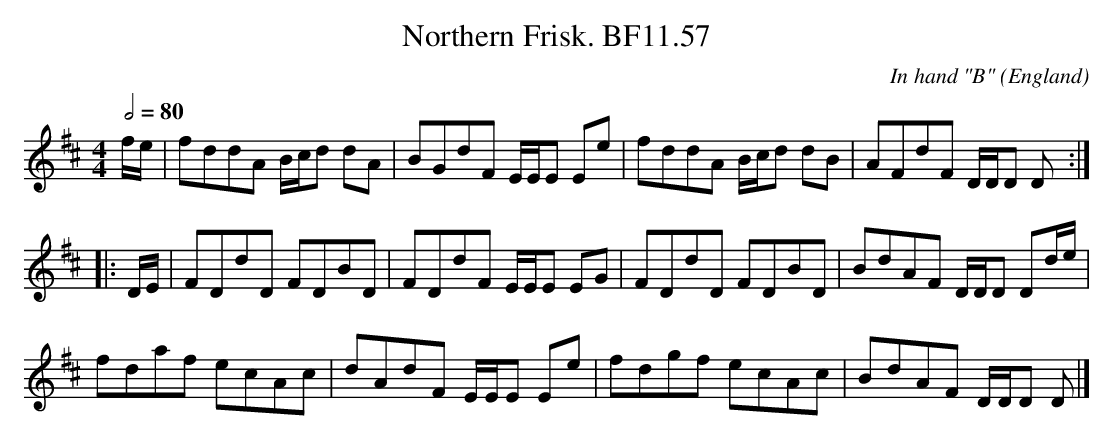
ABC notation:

X:1
T:Northern Frisk. BF11.57
C:In hand "B"
M:4/4
O:England
Q:1/2=80
K:D
f/e/|fddA B/c/d dA|BGdF E/E/E Ee|fddA B/c/d dB|AFdF D/D/D D:|!
|:D/E/|FDdD FDBD|FDdF E/E/E EG|FDdD FDBD|BdAF D/D/D Dd/e/|!
fdaf ecAc|dAdF E/E/E Ee|fdgf ecAc|BdAF D/D/D D|]
